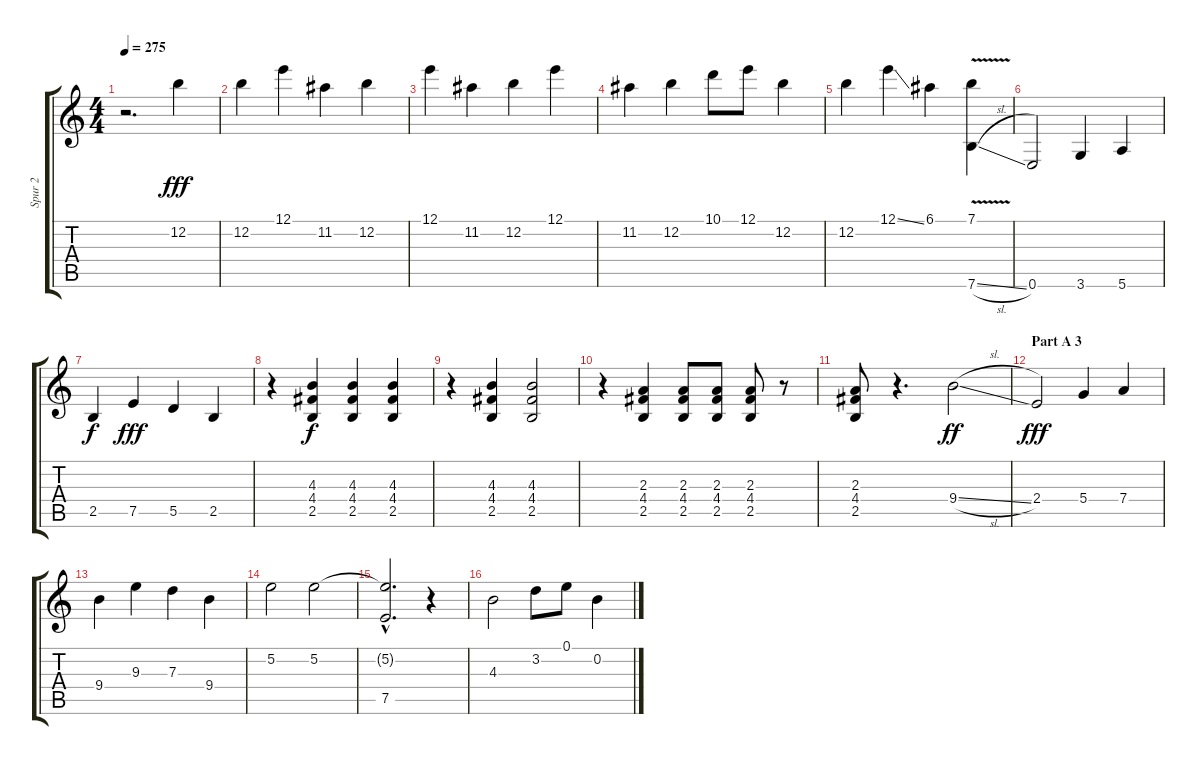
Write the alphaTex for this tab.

\track ("Spur 2" "Spur 2") {instrument acousticguitarsteel}
\staff {score tabs}
\tuning (E4 B3 G3 D3 A2 E2) {hide}
\ts (4 4)
\tempo 275
\clef g2
\ks c
r.2{d dy fff} 12.2.4 |
12.2.4 12.1.4 11.2.4 12.2.4 |
12.1.4 11.2.4 12.2.4 12.1.4 |
11.2.4 12.2.4 10.1.8 12.1.8 12.2.4 |
12.2.4 12.1{ss}.4 6.1.4 (7.1{v} 7.6{sl}).4{instrument electricguitarclean} |
0.6.2 3.6.4 5.6.4 |
2.5.4{dy f} 7.5.4{dy fff} 5.5.4 2.5.4 |
r.4 (4.3 4.4 2.5).4{dy f} (4.3 4.4 2.5).4 (4.3 4.4 2.5).4 |
r.4 (4.3 4.4 2.5).4 (4.3 4.4 2.5).2 |
r.4 (2.3 4.4 2.5).4{instrument electricguitarclean} (2.3 4.4 2.5).8 (2.3 4.4 2.5).8 (2.3 4.4 2.5).8 r.8 |
(2.3 4.4 2.5).8 r.4{d volume 16 instrument acousticguitarsteel} 9.4{sl}.2{dy ff} |
\section ("" "Part A 3")
2.4.2{dy fff} 5.4.4 7.4.4 |
9.4.4 9.3.4 7.3.4 9.4.4 |
5.2.2 5.2.2 |
(5.2{hac t} 7.5{hac}).2{d} r.4 |
4.3.2 3.2.8 0.1.8 0.2.4
